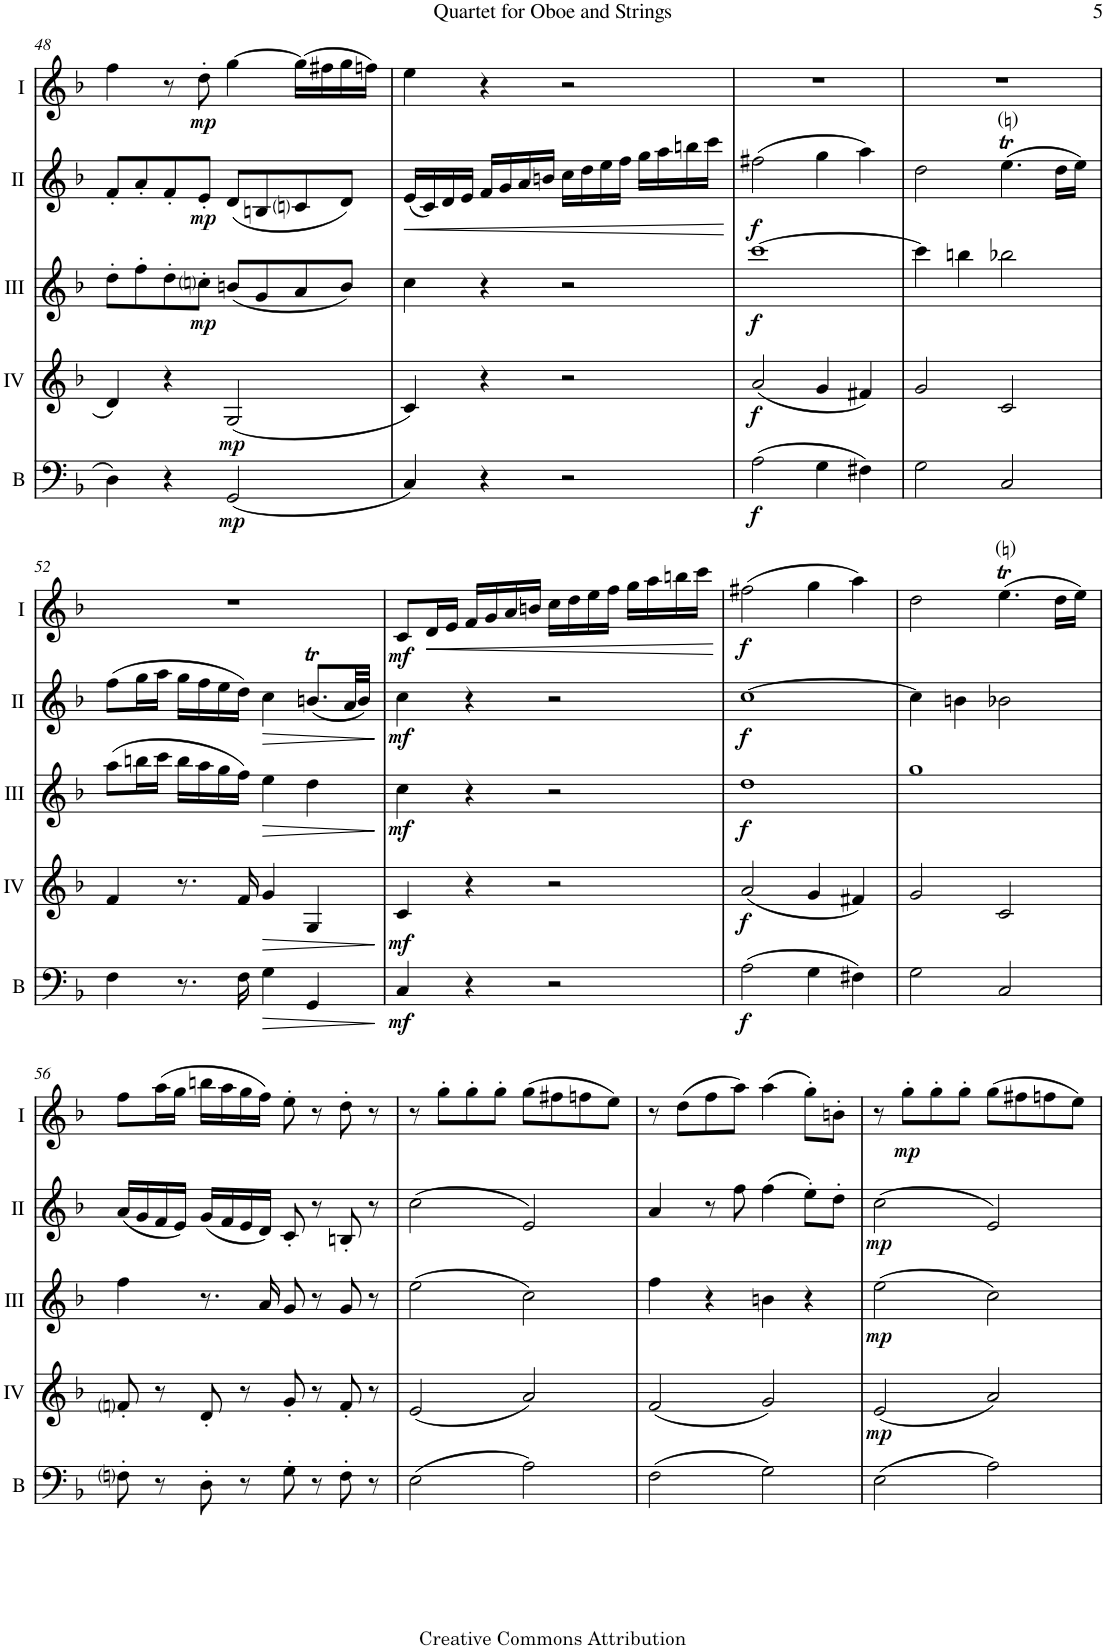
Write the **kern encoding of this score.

**kern	**dynam	**kern	**dynam	**kern	**dynam	**kern	**dynam	**kern	**dynam
*part5	*part5	*part4	*part4	*part3	*part3	*part2	*part2	*part1	*part1
*staff5	*staff5	*staff4	*staff4	*staff3	*staff3	*staff2	*staff2	*staff1	*staff1
*I"Bass	*	*I"Acc. 4	*	*I"Acc. 3	*	*I"Acc. 2	*	*I"Acc. 1	*
*I'B	*	*	*	*	*	*	*	*	*
!!LO:PB:g=z
*clefF4	*	*clefG2	*	*clefG2	*	*clefG2	*	*clefG2	*
*Trd7c12	*	*Trd7c12	*	*Trd7c12	*	*	*	*	*
*k[b-]	*	*k[b-]	*	*k[b-]	*	*k[b-]	*	*k[b-]	*
*M4/4	*	*M4/4	*	*M4/4	*	*M4/4	*	*M4/4	*
*met(c)	*	*met(c)	*	*met(c)	*	*met(c)	*	*met(c)	*
=48	=48	=48	=48	=48	=48	=48	=48	=48	=48
4D\	.	4d/	.	8dd'\L	.	8f'/L	.	4ff\	.
.	.	.	.	8ff'\	.	8a'/	.	.	.
4r	.	4r	.	8dd'\	.	8f'/	.	8r	.
!	!	!	!	!	!LO:DY:b	!	!LO:DY:b	!	!LO:DY:b
.	.	.	.	8ccni'\J	mp	8e'/J	mp	8dd'\	mp
!	!LO:DY:b	!	!LO:DY:b	!	!	!	!	!	!
(2GG/	mp	(2G/	mp	(8bn/L	.	(8d/L	.	[4gg\	.
.	.	.	.	8g/	.	8Bn/	.	.	.
.	.	.	.	8a/	.	8cni/	.	(16gg\LL]	.
.	.	.	.	.	.	.	.	16ff#X\	.
.	.	.	.	8b/J)	.	8d/J)	.	16gg\	.
.	.	.	.	.	.	.	.	16ffn\JJ)	.
=49	=49	=49	=49	=49	=49	=49	=49	=49	=49
!	!	!	!	!	!	!	!LO:HP:b	!	!
4C/)	.	4c/)	.	4cc\	.	(16e/LL	<	4ee\	.
.	.	.	.	.	.	16c/)	.	.	.
.	.	.	.	.	.	16d/	.	.	.
.	.	.	.	.	.	16e/JJ	.	.	.
4r	.	4r	.	4r	.	16f/LL	.	4r	.
.	.	.	.	.	.	16g/	.	.	.
.	.	.	.	.	.	16a/	.	.	.
.	.	.	.	.	.	16bn/JJ	.	.	.
2r	.	2r	.	2r	.	16cc\LL	.	2r	.
.	.	.	.	.	.	16dd\	.	.	.
.	.	.	.	.	.	16ee\	.	.	.
.	.	.	.	.	.	16ff\JJ	.	.	.
.	.	.	.	.	.	16gg\LL	.	.	.
.	.	.	.	.	.	16aa\	.	.	.
.	.	.	.	.	.	16bbn\	.	.	.
.	.	.	.	.	.	16ccc\JJ	.	.	.
.	.	.	.	.	.	.	[	.	.
=50	=50	=50	=50	=50	=50	=50	=50	=50	=50
!	!LO:DY:b	!	!LO:DY:b	!	!LO:DY:b	!	!LO:DY:b	!	!
(2A\	f	(2a/	f	[1ccc	f	(2ff#X\	f	1r	.
4G\	.	4g/	.	.	.	4gg\	.	.	.
4F#X\)	.	4f#X/)	.	.	.	4aa\)	.	.	.
=51	=51	=51	=51	=51	=51	=51	=51	=51	=51
2G\	.	2g/	.	4ccc\]	.	2dd\	.	1r	.
.	.	.	.	4bbn\	.	.	.	.	.
!	!	!	!	!	!	!LO:TX:a:t=(♮)	!	!	!
2C/	.	2c/	.	2bb-X\	.	(4.eet\	.	.	.
.	.	.	.	.	.	16dd\LL	.	.	.
.	.	.	.	.	.	16ee\JJ)	.	.	.
!!LO:LB:g=z
=52	=52	=52	=52	=52	=52	=52	=52	=52	=52
4F\	.	4f/	.	(8aa\L	.	(8ff\L	.	1r	.
.	.	.	.	16bbn\L	.	16gg\L	.	.	.
.	.	.	.	16ccc\JJ	.	16aa\JJ	.	.	.
8.r	.	8.r	.	16bb\LL	.	16gg\LL	.	.	.
.	.	.	.	16aa\	.	16ff\	.	.	.
.	.	.	.	16gg\	.	16ee\	.	.	.
16F\	.	16f/	.	16ff\JJ)	.	16dd\JJ)	.	.	.
!	!LO:HP:b	!	!LO:HP:b	!	!LO:HP:b	!	!LO:HP:b	!	!
4G\	>	4g/	>	4ee\	>	4cc\	>	.	.
4GG/	.	4G/	.	4dd\	.	(8.bnt/L	.	.	.
.	.	.	.	.	.	32a/LL	.	.	.
.	.	.	.	.	.	32b/JJJ)	.	.	.
.	]	.	]	.	]	.	]	.	.
=53	=53	=53	=53	=53	=53	=53	=53	=53	=53
!	!LO:DY:b	!	!LO:DY:b	!	!LO:DY:b	!	!LO:DY:b	!	!LO:DY:b
4C/	mf	4c/	mf	4cc\	mf	4cc\	mf	8c/L	mf
!	!	!	!	!	!	!	!	!	!LO:HP:b
.	.	.	.	.	.	.	.	16d/L	<
.	.	.	.	.	.	.	.	16e/JJ	.
4r	.	4r	.	4r	.	4r	.	16f/LL	.
.	.	.	.	.	.	.	.	16g/	.
.	.	.	.	.	.	.	.	16a/	.
.	.	.	.	.	.	.	.	16bn/JJ	.
2r	.	2r	.	2r	.	2r	.	16cc\LL	.
.	.	.	.	.	.	.	.	16dd\	.
.	.	.	.	.	.	.	.	16ee\	.
.	.	.	.	.	.	.	.	16ff\JJ	.
.	.	.	.	.	.	.	.	16gg\LL	.
.	.	.	.	.	.	.	.	16aa\	.
.	.	.	.	.	.	.	.	16bbn\	.
.	.	.	.	.	.	.	.	16ccc\JJ	.
.	.	.	.	.	.	.	.	.	[
=54	=54	=54	=54	=54	=54	=54	=54	=54	=54
!	!LO:DY:b	!	!LO:DY:b	!	!LO:DY:b	!	!LO:DY:b	!	!LO:DY:b
(2A\	f	(2a/	f	1dd	f	[1cc	f	(2ff#X\	f
4G\	.	4g/	.	.	.	.	.	4gg\	.
4F#X\)	.	4f#X/)	.	.	.	.	.	4aa\)	.
=55	=55	=55	=55	=55	=55	=55	=55	=55	=55
2G\	.	2g/	.	1gg	.	4cc\]	.	2dd\	.
.	.	.	.	.	.	4bn\	.	.	.
!	!	!	!	!	!	!	!	!LO:TX:a:t=(♮)	!
2C/	.	2c/	.	.	.	2b-X\	.	(4.eet\	.
.	.	.	.	.	.	.	.	16dd\LL	.
.	.	.	.	.	.	.	.	16ee\JJ)	.
!!LO:LB:g=z
=56	=56	=56	=56	=56	=56	=56	=56	=56	=56
8Fni'\	.	8fni'/	.	4ff\	.	(16a/LL	.	8ff\L	.
.	.	.	.	.	.	16g/	.	.	.
8r	.	8r	.	.	.	16f/	.	(16aa\L	.
.	.	.	.	.	.	16e/JJ)	.	16gg\JJ	.
8D'\	.	8d'/	.	8.r	.	(16g/LL	.	16bbn\LL	.
.	.	.	.	.	.	16f/	.	16aa\	.
8r	.	8r	.	.	.	16e/	.	16gg\	.
.	.	.	.	16a/	.	16d/JJ)	.	16ff\JJ)	.
8G'\	.	8g'/	.	8g/	.	8c'/	.	8ee'\	.
8r	.	8r	.	8r	.	8r	.	8r	.
8F'\	.	8f'/	.	8g/	.	8Bn'/	.	8dd'\	.
8r	.	8r	.	8r	.	8r	.	8r	.
=57	=57	=57	=57	=57	=57	=57	=57	=57	=57
(2E\	.	(2e/	.	(2ee\	.	(2cc\	.	8r	.
.	.	.	.	.	.	.	.	8gg'\L	.
.	.	.	.	.	.	.	.	8gg'\	.
.	.	.	.	.	.	.	.	8gg'\J	.
2A\)	.	2a/)	.	2cc\)	.	2e/)	.	(8gg\L	.
.	.	.	.	.	.	.	.	8ff#X\	.
.	.	.	.	.	.	.	.	8ffn\	.
.	.	.	.	.	.	.	.	8ee\J)	.
=58	=58	=58	=58	=58	=58	=58	=58	=58	=58
(2F\	.	(2f/	.	4ff\	.	4a/	.	8r	.
.	.	.	.	.	.	.	.	(8dd\L	.
.	.	.	.	4r	.	8r	.	8ff\	.
.	.	.	.	.	.	8ff\	.	8aa\J)	.
2G\)	.	2g/)	.	4bn\	.	(4ff\	.	(4aa\	.
.	.	.	.	4r	.	8ee'\L)	.	8gg'\L)	.
.	.	.	.	.	.	8dd'\J	.	8bn'\J	.
=59	=59	=59	=59	=59	=59	=59	=59	=59	=59
!	!	!	!LO:DY:b	!	!LO:DY:b	!	!LO:DY:b	!	!
(2E\	.	(2e/	mp	(2ee\	mp	(2cc\	mp	8r	.
!	!	!	!	!	!	!	!	!	!LO:DY:b
.	.	.	.	.	.	.	.	8gg'\L	mp
.	.	.	.	.	.	.	.	8gg'\	.
.	.	.	.	.	.	.	.	8gg'\J	.
2A\)	.	2a/)	.	2cc\)	.	2e/)	.	(8gg\L	.
.	.	.	.	.	.	.	.	8ff#X\	.
.	.	.	.	.	.	.	.	8ffn\	.
.	.	.	.	.	.	.	.	8ee\J)	.
=	=	=	=	=	=	=	=	=	=
*-	*-	*-	*-	*-	*-	*-	*-	*-	*-
